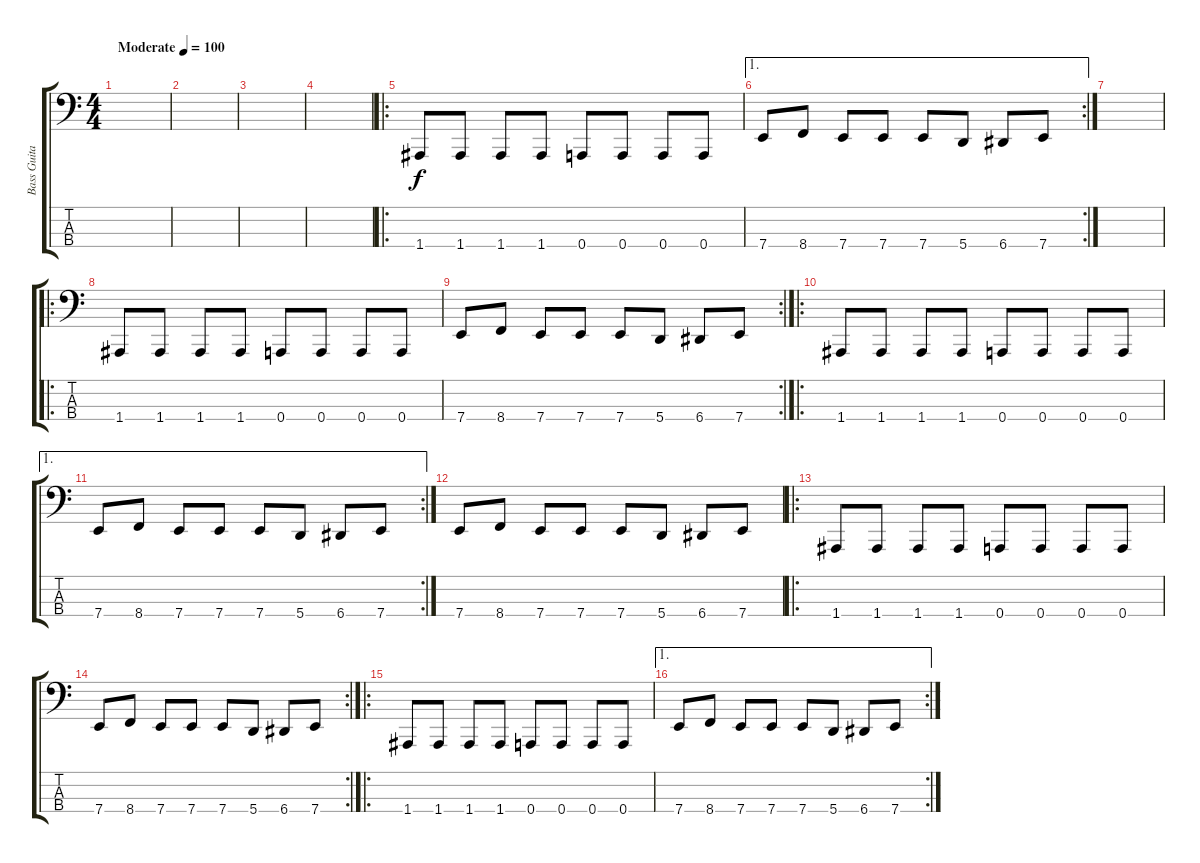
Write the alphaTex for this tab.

\track ("Bass Guitar " "Bass Guita") {instrument electricbasspick}
\staff {score tabs}
\tuning (D2 A1 E1 A0) {hide}
\ts (4 4)
\tempo (100 "Moderate")
\clef f4
\ks c
|
|
|
|
\ro
1.4.8 1.4.8 1.4.8 1.4.8 0.4.8 0.4.8 0.4.8 0.4.8 |
\ae 1
\rc 2
7.4.8 8.4.8 7.4.8 7.4.8 7.4.8 5.4.8 6.4.8 7.4.8 |
|
\ro
1.4.8 1.4.8 1.4.8 1.4.8 0.4.8 0.4.8 0.4.8 0.4.8 |
\rc 2
7.4.8 8.4.8 7.4.8 7.4.8 7.4.8 5.4.8 6.4.8 7.4.8 |
\ro
1.4.8 1.4.8 1.4.8 1.4.8 0.4.8 0.4.8 0.4.8 0.4.8 |
\ae 1
\rc 2
7.4.8 8.4.8 7.4.8 7.4.8 7.4.8 5.4.8 6.4.8 7.4.8 |
7.4.8 8.4.8 7.4.8 7.4.8 7.4.8 5.4.8 6.4.8 7.4.8 |
\ro
1.4.8 1.4.8 1.4.8 1.4.8 0.4.8 0.4.8 0.4.8 0.4.8 |
\rc 2
7.4.8 8.4.8 7.4.8 7.4.8 7.4.8 5.4.8 6.4.8 7.4.8 |
\ro
1.4.8 1.4.8 1.4.8 1.4.8 0.4.8 0.4.8 0.4.8 0.4.8 |
\ae 1
\rc 2
7.4.8 8.4.8 7.4.8 7.4.8 7.4.8 5.4.8 6.4.8 7.4.8
